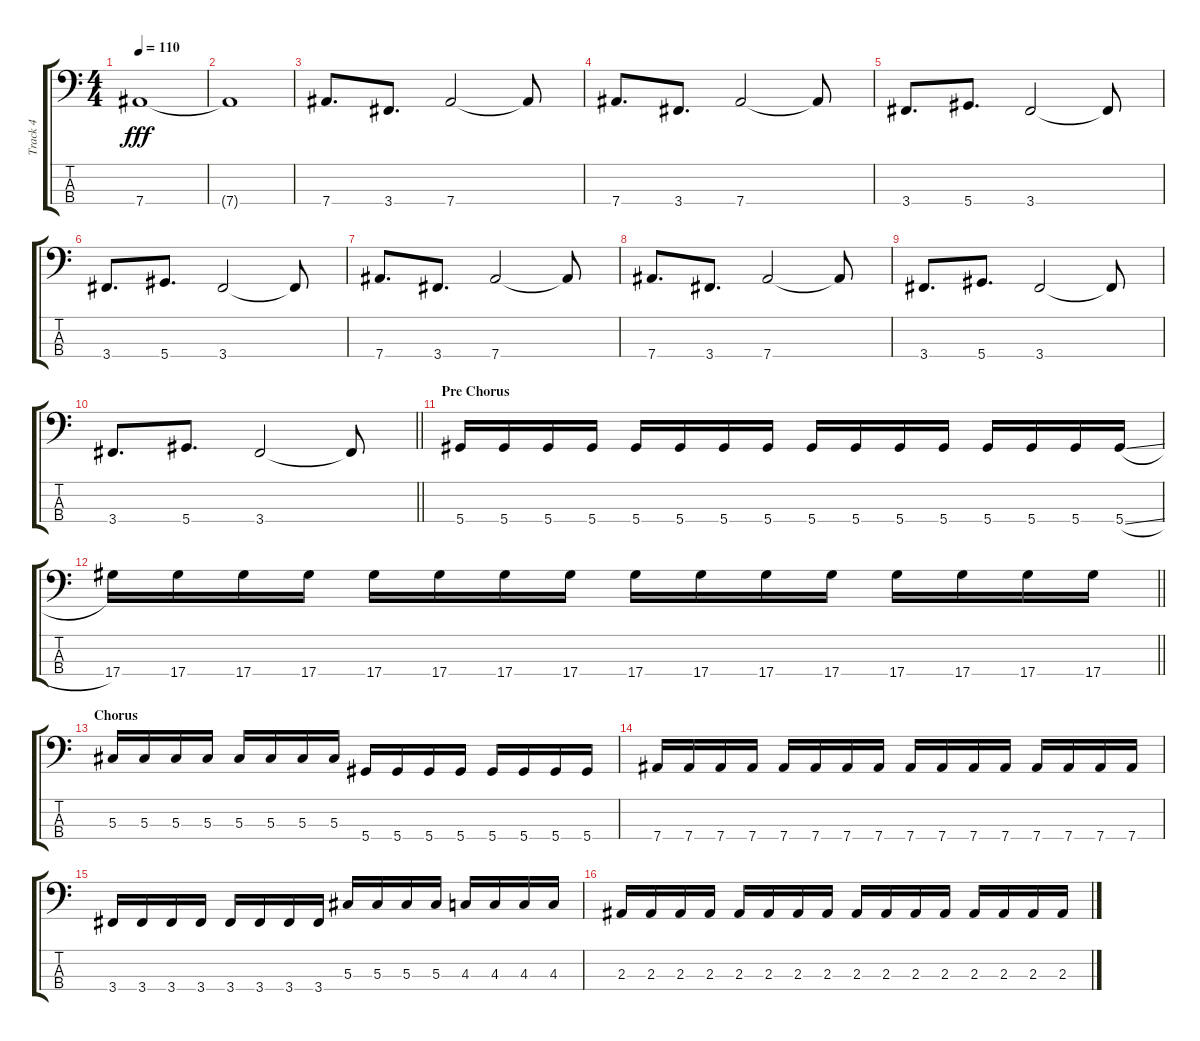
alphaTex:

\track ("Track 4" "Track 4") {instrument electricbassfinger}
\staff {score tabs}
\tuning (Gb2 Db2 Ab1 Eb1) {hide}
\ts (4 4)
\tempo 110
\clef f4
\ks c
7.4{t}.1{dy fff} |
7.4{t}.1 |
7.4.8{d} 3.4.8{d} 7.4.2 7.4{t}.8 |
7.4.8{d} 3.4.8{d} 7.4.2 7.4{t}.8 |
3.4.8{d} 5.4.8{d} 3.4.2 3.4{t}.8 |
3.4.8{d} 5.4.8{d} 3.4.2 3.4{t}.8 |
7.4.8{d} 3.4.8{d} 7.4.2 7.4{t}.8 |
7.4.8{d} 3.4.8{d} 7.4.2 7.4{t}.8 |
3.4.8{d} 5.4.8{d} 3.4.2 3.4{t}.8 |
\barLineRight lightlight
3.4.8{d} 5.4.8{d} 3.4.2 3.4{t}.8 |
\section ("" "Pre Chorus")
5.4.16 5.4.16 5.4.16 5.4.16 5.4.16 5.4.16 5.4.16 5.4.16 5.4.16 5.4.16 5.4.16 5.4.16 5.4.16 5.4.16 5.4.16 5.4{sl}.16 |
\barLineRight lightlight
17.4.16 17.4.16 17.4.16 17.4.16 17.4.16 17.4.16 17.4.16 17.4.16 17.4.16 17.4.16 17.4.16 17.4.16 17.4.16 17.4.16 17.4.16 17.4.16 |
\section ("" "Chorus")
5.3.16 5.3.16 5.3.16 5.3.16 5.3.16 5.3.16 5.3.16 5.3.16 5.4.16 5.4.16 5.4.16 5.4.16 5.4.16 5.4.16 5.4.16 5.4.16 |
7.4.16 7.4.16 7.4.16 7.4.16 7.4.16 7.4.16 7.4.16 7.4.16 7.4.16 7.4.16 7.4.16 7.4.16 7.4.16 7.4.16 7.4.16 7.4.16 |
3.4.16 3.4.16 3.4.16 3.4.16 3.4.16 3.4.16 3.4.16 3.4.16 5.3.16 5.3.16 5.3.16 5.3.16 4.3.16 4.3.16 4.3.16 4.3.16 |
2.3.16 2.3.16 2.3.16 2.3.16 2.3.16 2.3.16 2.3.16 2.3.16 2.3.16 2.3.16 2.3.16 2.3.16 2.3.16 2.3.16 2.3.16 2.3.16
